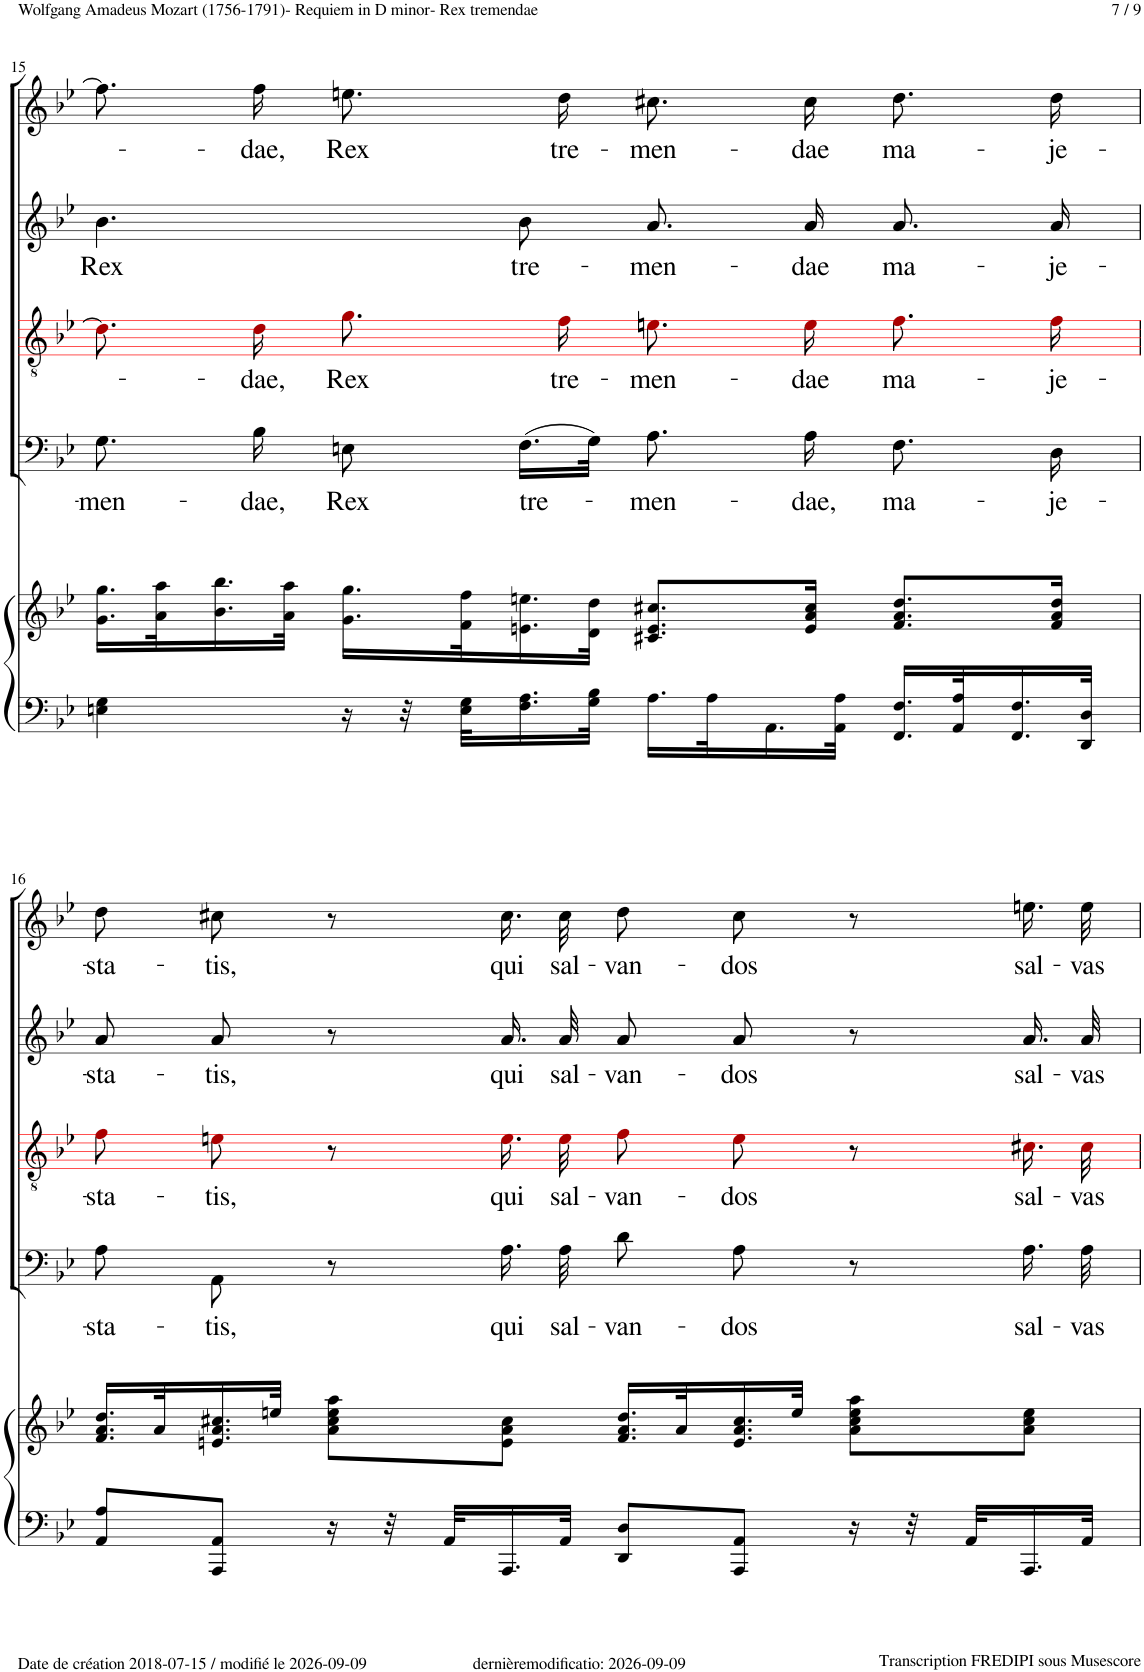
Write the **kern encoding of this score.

**kern	**kern	**kern	**text	**kern	**text	**kern	**text	**kern	**text
*part5	*part5	*part4	*part4	*part3	*part3	*part2	*part2	*part1	*part1
*staff6	*staff5	*staff4	*staff4	*staff3	*staff3	*staff2	*staff2	*staff1	*staff1
*I"Piano	*	*I"Bass	*	*I"Tenor	*	*I"Alto	*	*I"Soprano	*
*I'Pno	*	*	*	*	*	*	*	*	*
!!LO:PB:g=z
*clefF4	*clefG2	*clefF4	*	*clefGv2	*	*clefG2	*	*clefG2	*
*	*	*	*	*ITrd8c14	*	*	*	*	*
*k[b-e-]	*k[b-e-]	*k[b-e-]	*	*k[b-e-]	*	*k[b-e-]	*	*k[b-e-]	*
*M8/8	*M8/8	*M8/8	*	*M8/8	*	*M8/8	*	*M8/8	*
*met(c)	*met(c)	*met(c)	*	*met(c)	*	*met(c)	*	*met(c)	*
=15	=15	=15	=15	=15	=15	=15	=15	=15	=15
!	!	!	!LO:LY:b	!	!	!	!LO:LY:b	!	!
4En\ 4G\	16.g\ 16.gg\LL	8.G!\	-men-	8.d!i\L]	.	4.b-!\	Rex	8.ff!\L]	.
.	32a\ 32aa\K	.	.	.	.	.	.	.	.
.	16.b-\ 16.bb-\	.	.	.	.	.	.	.	.
!	!	!	!LO:LY:b	!	!LO:LY:b	!	!	!	!LO:LY:b
.	.	16B-!\	-dae,	16d!i\K	-dae,	.	.	16ff!\K	-dae,
.	32a\ 32aa\JJk	.	.	.	.	.	.	.	.
!	!	!	!LO:LY:b	!	!LO:LY:b	!	!	!	!LO:LY:b
16r	16.g\ 16.gg\LL	8En!\	Rex	8.g!i\	Rex	.	.	8.een!\	Rex
32r	.	.	.	.	.	.	.	.	.
32E\ 32G\KLL	32f\ 32ff\K	.	.	.	.	.	.	.	.
!	!	!	!LO:LY:b	!	!	!	!LO:LY:b	!	!
16.F\ 16.A\	16.en\ 16.een\	(16.F!\LL	tre-	.	.	8b-!/L	tre-	.	.
!	!	!	!	!	!LO:LY:b	!	!	!	!LO:LY:b
.	.	.	.	16f!i\K	tre-	.	.	16dd!\K	tre-
32G\ 32B-\JJk	32d\ 32dd\JJk	32G!\JJk)	.	.	.	.	.	.	.
!	!	!	!LO:LY:b	!	!LO:LY:b	!	!LO:LY:b	!	!LO:LY:b
16.A\LL	8.c#X/ 8.e/ 8.cc#X/L	8.A!\	-men-	8.en!i\	-men-	8.a!/	-men-	8.cc#X!\	-men-
32A\K	.	.	.	.	.	.	.	.	.
16.AA\	.	.	.	.	.	.	.	.	.
!	!	!	!LO:LY:b	!	!LO:LY:b	!	!LO:LY:b	!	!LO:LY:b
.	16e/ 16a/ 16cc#/Jk	16A!\	-dae,	16e!i\K	-dae	16a!/K	-dae	16cc#!\K	-dae
32AA\ 32A\JJk	.	.	.	.	.	.	.	.	.
!	!	!	!LO:LY:b	!	!LO:LY:b	!	!LO:LY:b	!	!LO:LY:b
16.FF/ 16.F/LL	8.f/ 8.a/ 8.dd/L	8.F!\	ma-	8.f!i\	ma-	8.a!/	ma-	8.dd!\	ma-
32AA/ 32A/K	.	.	.	.	.	.	.	.	.
16.FF/ 16.F/	.	.	.	.	.	.	.	.	.
!	!	!	!LO:LY:b	!	!LO:LY:b	!	!LO:LY:b	!	!LO:LY:b
.	16f/ 16a/ 16dd/Jk	16D!\	-je-	16f!i\Jk	-je-	16a!/Jk	-je-	16dd!\Jk	-je-
32DD/ 32D/JJk	.	.	.	.	.	.	.	.	.
!!LO:LB:g=z
=16	=16	=16	=16	=16	=16	=16	=16	=16	=16
!	!	!	!LO:LY:b	!	!LO:LY:b	!	!LO:LY:b	!	!LO:LY:b
8AA/ 8A/L	16.f/ 16.a/ 16.dd/LL	8A!\	-sta-	8f!i\L	-sta-	8a!/L	-sta-	8dd!\L	-sta-
.	32a/K	.	.	.	.	.	.	.	.
!	!	!	!LO:LY:b	!	!LO:LY:b	!	!LO:LY:b	!	!LO:LY:b
8AAA/ 8AA/J	16.en/ 16.a/ 16.cc#X/	8AA!\	-tis,	8en!i\J	-tis,	8a!/J	-tis,	8cc#X!\J	-tis,
.	32een/JJk	.	.	.	.	.	.	.	.
16r	8a\ 8cc#\ 8ee\ 8aa\L	8r	.	8r	.	8r	.	8r	.
32r	.	.	.	.	.	.	.	.	.
32AA/KLL	.	.	.	.	.	.	.	.	.
!	!	!	!LO:LY:b	!	!LO:LY:b	!	!LO:LY:b	!	!LO:LY:b
16.AAA/	8e\ 8a\ 8cc#\J	16.A!\	qui	16.e!i\LL	qui	16.a!/LL	qui	16.cc#!\LL	qui
!	!	!	!LO:LY:b	!	!LO:LY:b	!	!LO:LY:b	!	!LO:LY:b
32AA/JJk	.	32A!\	sal-	32e!i\Jk	sal-	32a!/Jk	sal-	32cc#!\Jk	sal-
!	!	!	!LO:LY:b	!	!LO:LY:b	!	!LO:LY:b	!	!LO:LY:b
8DD/ 8D/L	16.f/ 16.a/ 16.dd/LL	8d!\	-van-	8f!i\	-van-	8a!/	-van-	8dd!\	-van-
.	32a/K	.	.	.	.	.	.	.	.
!	!	!	!LO:LY:b	!	!LO:LY:b	!	!LO:LY:b	!	!LO:LY:b
8AAA/ 8AA/J	16.e/ 16.a/ 16.cc#/	8A!\	-dos	8e!i\J	-dos	8a!/J	-dos	8cc#!\J	-dos
.	32ee/JJk	.	.	.	.	.	.	.	.
16r	8a\ 8cc#\ 8ee\ 8aa\L	8r	.	8r	.	8r	.	8r	.
32r	.	.	.	.	.	.	.	.	.
32AA/KLL	.	.	.	.	.	.	.	.	.
!	!	!	!LO:LY:b	!	!LO:LY:b	!	!LO:LY:b	!	!LO:LY:b
16.AAA/	8a\ 8cc#\ 8ee\J	16.A!\	sal-	16.c#X!i\LL	sal-	16.a!/LL	sal-	16.een!\LL	sal-
!	!	!	!LO:LY:b	!	!LO:LY:b	!	!LO:LY:b	!	!LO:LY:b
32AA/JJk	.	32A!\	-vas	32c#!i\JJk	-vas	32a!/JJk	-vas	32ee!\JJk	-vas
=	=	=	=	=	=	=	=	=	=
*-	*-	*-	*-	*-	*-	*-	*-	*-	*-
